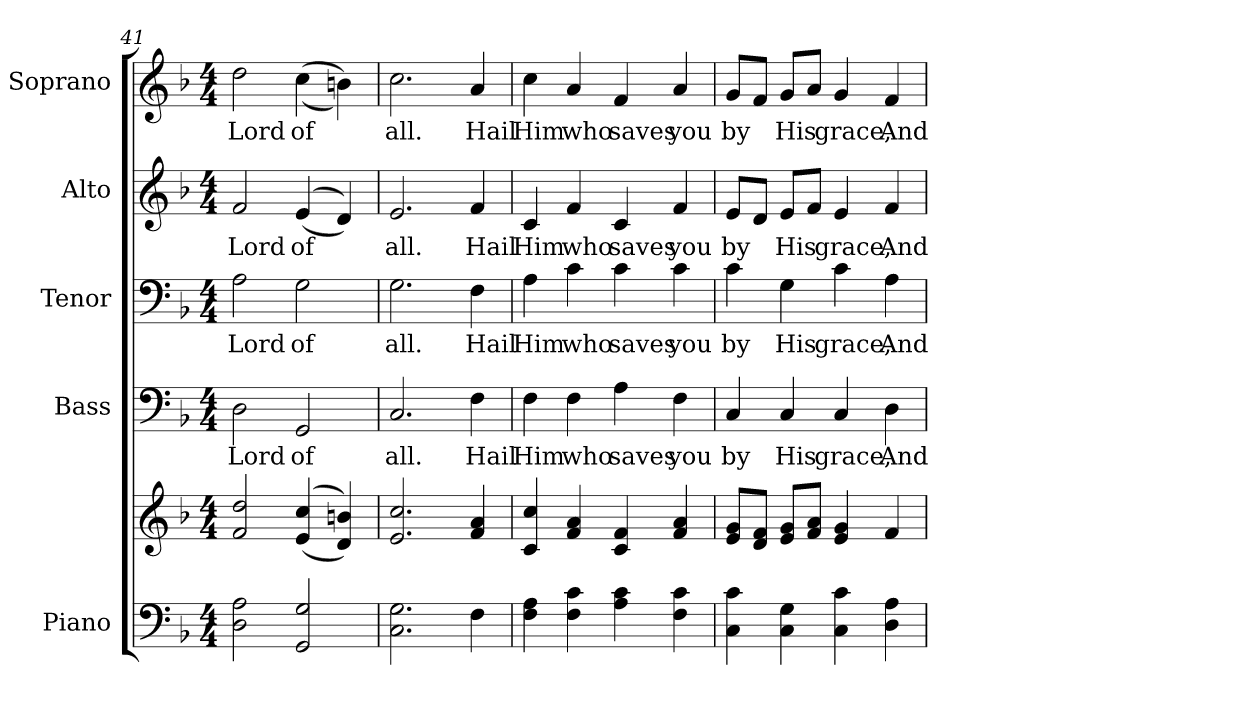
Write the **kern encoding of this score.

**kern	**kern	**kern	**text	**kern	**text	**kern	**text	**kern	**text
*part5	*part5	*part4	*part4	*part3	*part3	*part2	*part2	*part1	*part1
*staff6	*staff5	*staff4	*staff4	*staff3	*staff3	*staff2	*staff2	*staff1	*staff1
*I"Piano	*	*I"Bass	*	*I"Tenor	*	*I"Alto	*	*I"Soprano	*
*I'Pno.	*	*I'B.	*	*I'T.	*	*I'A.	*	*I'S.	*
*clefF4	*clefG2	*clefF4	*	*clefF4	*	*clefG2	*	*clefG2	*
*k[b-]	*k[b-]	*k[b-]	*	*k[b-]	*	*k[b-]	*	*k[b-]	*
*F:	*F:	*F:	*	*F:	*	*F:	*	*F:	*
*M4/4	*M4/4	*M4/4	*	*M4/4	*	*M4/4	*	*M4/4	*
=41	=41	=41	=41	=41	=41	=41	=41	=41	=41
!	!	!	!LO:LY:b:color=#000000	!	!	!	!	!	!
!	!	!	!	!	!LO:LY:b:color=#000000	!	!	!	!
!	!	!	!	!	!	!	!LO:LY:b:color=#000000	!	!
!	!	!	!	!	!	!	!	!	!LO:LY:b:color=#000000
2Di\ 2Ai	2fi/ 2ddi	2Di\	Lord	2Ai\	Lord	2fi/	Lord	2ddi\	Lord
!	!	!	!LO:LY:b:color=#000000	!	!	!	!	!	!
!	!	!	!	!	!LO:LY:b:color=#000000	!	!	!	!
!	!	!	!	!	!	!	!LO:LY:b:color=#000000	!	!
!	!	!	!	!	!	!	!	!	!LO:LY:b:color=#000000
2GGi/ 2Gi	((4ei/ 4cci	2GGi/	of	2Gi\	of	((4ei/	of	((4cci\	of
.	4di/ 4bni))	.	.	.	.	4di/))	.	4bni\))	.
!!LO:PB:g=z
=42	=42	=42	=42	=42	=42	=42	=42	=42	=42
!	!	!	!LO:LY:b:color=#000000	!	!	!	!	!	!
!	!	!	!	!	!LO:LY:b:color=#000000	!	!	!	!
!	!	!	!	!	!	!	!LO:LY:b:color=#000000	!	!
!	!	!	!	!	!	!	!	!	!LO:LY:b:color=#000000
2.Ci\ 2.Gi	2.ei/ 2.cci	2.Ci/	all.	2.Gi\	all.	2.ei/	all.	2.cci\	all.
!	!	!	!LO:LY:b:color=#000000	!	!	!	!	!	!
!	!	!	!	!	!LO:LY:b:color=#000000	!	!	!	!
!	!	!	!	!	!	!	!LO:LY:b:color=#000000	!	!
!	!	!	!	!	!	!	!	!	!LO:LY:b:color=#000000
4Fi\	4fi/ 4ai	4Fi\	Hail	4Fi\	Hail	4fi/	Hail	4ai/	Hail
=43	=43	=43	=43	=43	=43	=43	=43	=43	=43
!	!	!	!LO:LY:b:color=#000000	!	!	!	!	!	!
!	!	!	!	!	!LO:LY:b:color=#000000	!	!	!	!
!	!	!	!	!	!	!	!LO:LY:b:color=#000000	!	!
!	!	!	!	!	!	!	!	!	!LO:LY:b:color=#000000
4Fi\ 4Ai	4ci/ 4cci	4Fi\	Him	4Ai\	Him	4ci/	Him	4cci\	Him
!	!	!	!LO:LY:b:color=#000000	!	!	!	!	!	!
!	!	!	!	!	!LO:LY:b:color=#000000	!	!	!	!
!	!	!	!	!	!	!	!LO:LY:b:color=#000000	!	!
!	!	!	!	!	!	!	!	!	!LO:LY:b:color=#000000
4Fi\ 4ci	4fi/ 4ai	4Fi\	who	4ci\	who	4fi/	who	4ai/	who
!	!	!	!LO:LY:b:color=#000000	!	!	!	!	!	!
!	!	!	!	!	!LO:LY:b:color=#000000	!	!	!	!
!	!	!	!	!	!	!	!LO:LY:b:color=#000000	!	!
!	!	!	!	!	!	!	!	!	!LO:LY:b:color=#000000
4Ai\ 4ci	4ci/ 4fi	4Ai\	saves	4ci\	saves	4ci/	saves	4fi/	saves
!	!	!	!LO:LY:b:color=#000000	!	!	!	!	!	!
!	!	!	!	!	!LO:LY:b:color=#000000	!	!	!	!
!	!	!	!	!	!	!	!LO:LY:b:color=#000000	!	!
!	!	!	!	!	!	!	!	!	!LO:LY:b:color=#000000
4Fi\ 4ci	4fi/ 4ai	4Fi\	you	4ci\	you	4fi/	you	4ai/	you
!!LO:LB:g=z
=44	=44	=44	=44	=44	=44	=44	=44	=44	=44
!	!	!	!LO:LY:b:color=#000000	!	!	!	!	!	!
!	!	!	!	!	!LO:LY:b:color=#000000	!	!	!	!
!	!	!	!	!	!	!	!LO:LY:b:color=#000000	!	!
!	!	!	!	!	!	!	!	!	!LO:LY:b:color=#000000
4Ci\ 4ci	8ei/ 8giL	4Ci/	by	4ci\	by	8ei/L	by	8gi/L	by
.	8di/ 8fiJ	.	.	.	.	8di/J	.	8fi/J	.
!	!	!	!LO:LY:b:color=#000000	!	!	!	!	!	!
!	!	!	!	!	!LO:LY:b:color=#000000	!	!	!	!
!	!	!	!	!	!	!	!LO:LY:b:color=#000000	!	!
!	!	!	!	!	!	!	!	!	!LO:LY:b:color=#000000
4Ci\ 4Gi	8ei/ 8giL	4Ci/	His	4Gi\	His	8ei/L	His	8gi/L	His
.	8fi/ 8aiJ	.	.	.	.	8fi/J	.	8ai/J	.
!	!	!	!LO:LY:b:color=#000000	!	!	!	!	!	!
!	!	!	!	!	!LO:LY:b:color=#000000	!	!	!	!
!	!	!	!	!	!	!	!LO:LY:b:color=#000000	!	!
!	!	!	!	!	!	!	!	!	!LO:LY:b:color=#000000
4Ci\ 4ci	4ei/ 4gi	4Ci/	grace,	4ci\	grace,	4ei/	grace,	4gi/	grace,
!	!	!	!LO:LY:b:color=#000000	!	!	!	!	!	!
!	!	!	!	!	!LO:LY:b:color=#000000	!	!	!	!
!	!	!	!	!	!	!	!LO:LY:b:color=#000000	!	!
!	!	!	!	!	!	!	!	!	!LO:LY:b:color=#000000
4Di\ 4Ai	4fi/	4Di\	And	4Ai\	And	4fi/	And	4fi/	And
=	=	=	=	=	=	=	=	=	=
*-	*-	*-	*-	*-	*-	*-	*-	*-	*-
